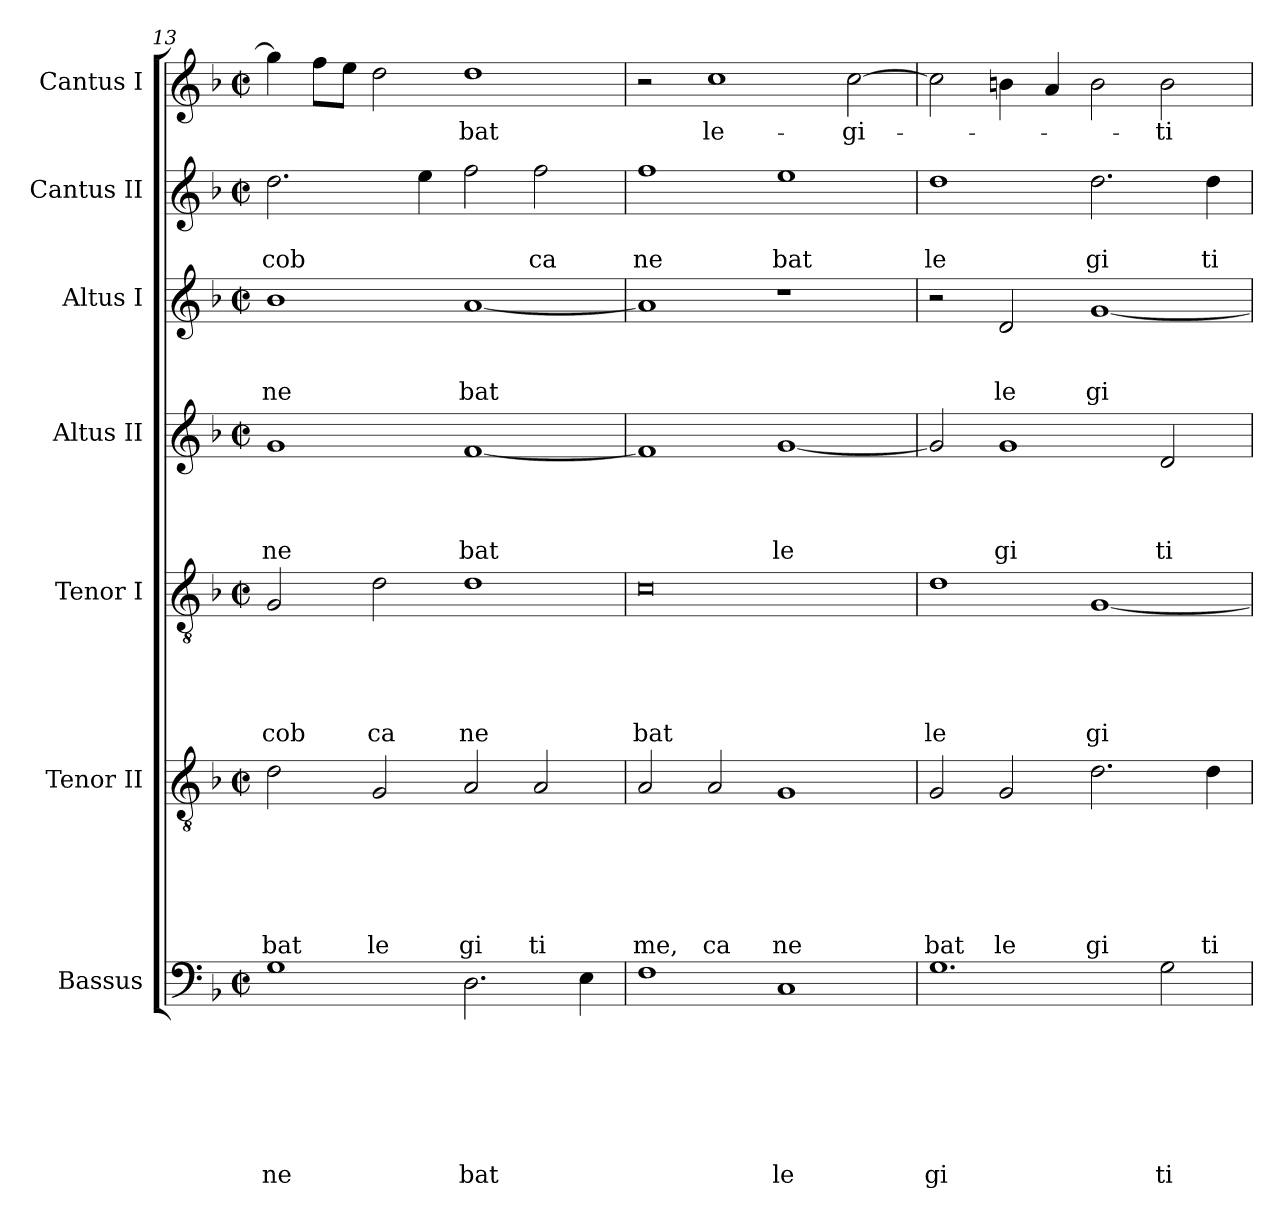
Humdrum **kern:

**kern	**text	**text	**text	**text	**text	**text	**text	**kern	**text	**text	**text	**text	**text	**text	**kern	**text	**text	**text	**text	**text	**kern	**text	**text	**text	**text	**kern	**text	**text	**text	**kern	**text	**text	**kern	**text
*part7	*part7	*part7	*part7	*part7	*part7	*part7	*part7	*part6	*part6	*part6	*part6	*part6	*part6	*part6	*part5	*part5	*part5	*part5	*part5	*part5	*part4	*part4	*part4	*part4	*part4	*part3	*part3	*part3	*part3	*part2	*part2	*part2	*part1	*part1
*staff7	*staff7	*staff7	*staff7	*staff7	*staff7	*staff7	*staff7	*staff6	*staff6	*staff6	*staff6	*staff6	*staff6	*staff6	*staff5	*staff5	*staff5	*staff5	*staff5	*staff5	*staff4	*staff4	*staff4	*staff4	*staff4	*staff3	*staff3	*staff3	*staff3	*staff2	*staff2	*staff2	*staff1	*staff1
*I"Bassus	*	*	*	*	*	*	*	*I"Tenor II	*	*	*	*	*	*	*I"Tenor I	*	*	*	*	*	*I"Altus II	*	*	*	*	*I"Altus I	*	*	*	*I"Cantus II	*	*	*I"Cantus I	*
*clefF4	*	*	*	*	*	*	*	*clefGv2	*	*	*	*	*	*	*clefGv2	*	*	*	*	*	*clefG2	*	*	*	*	*clefG2	*	*	*	*clefG2	*	*	*clefG2	*
*k[b-]	*	*	*	*	*	*	*	*k[b-]	*	*	*	*	*	*	*k[b-]	*	*	*	*	*	*k[b-]	*	*	*	*	*k[b-]	*	*	*	*k[b-]	*	*	*k[b-]	*
*F:	*	*	*	*	*	*	*	*F:	*	*	*	*	*	*	*F:	*	*	*	*	*	*F:	*	*	*	*	*F:	*	*	*	*F:	*	*	*F:	*
*M2/2	*	*	*	*	*	*	*	*M2/2	*	*	*	*	*	*	*M2/2	*	*	*	*	*	*M2/2	*	*	*	*	*M2/2	*	*	*	*M2/2	*	*	*M2/2	*
*met(c|)	*	*	*	*	*	*	*	*met(c|)	*	*	*	*	*	*	*met(c|)	*	*	*	*	*	*met(c|)	*	*	*	*	*met(c|)	*	*	*	*met(c|)	*	*	*met(c|)	*
=13	=13	=13	=13	=13	=13	=13	=13	=13	=13	=13	=13	=13	=13	=13	=13	=13	=13	=13	=13	=13	=13	=13	=13	=13	=13	=13	=13	=13	=13	=13	=13	=13	=13	=13
!	!	!	!	!	!	!	!LO:LY:b	!	!	!	!	!	!	!LO:LY:b	!	!	!	!	!	!LO:LY:b	!	!	!	!	!LO:LY:b	!	!	!	!LO:LY:b	!	!	!LO:LY:b	!	!
1G	.	.	.	.	.	.	ne	2d\	.	.	.	.	.	bat	2G/	.	.	.	.	cob	1g	.	.	.	ne	1b-	.	.	ne	2.dd\	.	cob	4gg\]	.
.	.	.	.	.	.	.	.	.	.	.	.	.	.	.	.	.	.	.	.	.	.	.	.	.	.	.	.	.	.	.	.	.	8ff\L	.
.	.	.	.	.	.	.	.	.	.	.	.	.	.	.	.	.	.	.	.	.	.	.	.	.	.	.	.	.	.	.	.	.	8ee\J	.
!	!	!	!	!	!	!	!	!	!	!	!	!	!	!LO:LY:b	!	!	!	!	!	!LO:LY:b	!	!	!	!	!	!	!	!	!	!	!	!	!	!
.	.	.	.	.	.	.	.	2G/	.	.	.	.	.	le	2d\	.	.	.	.	ca	.	.	.	.	.	.	.	.	.	.	.	.	2dd\	.
.	.	.	.	.	.	.	.	.	.	.	.	.	.	.	.	.	.	.	.	.	.	.	.	.	.	.	.	.	.	4ee\	.	.	.	.
!	!	!	!	!	!	!	!LO:LY:b	!	!	!	!	!	!	!LO:LY:b	!	!	!	!	!	!LO:LY:b	!	!	!	!	!LO:LY:b	!	!	!	!LO:LY:b	!	!	!	!	!LO:LY:b
2.D\	.	.	.	.	.	.	bat	2A/	.	.	.	.	.	gi	1d	.	.	.	.	ne	[<1f	.	.	.	bat	[<1a	.	.	bat	2ff\	.	.	1dd	-bat
!	!	!	!	!	!	!	!	!	!	!	!	!	!	!LO:LY:b	!	!	!	!	!	!	!	!	!	!	!	!	!	!	!	!	!	!LO:LY:b	!	!
.	.	.	.	.	.	.	.	2A/	.	.	.	.	.	ti	.	.	.	.	.	.	.	.	.	.	.	.	.	.	.	2ff\	.	ca	.	.
4E\	.	.	.	.	.	.	.	.	.	.	.	.	.	.	.	.	.	.	.	.	.	.	.	.	.	.	.	.	.	.	.	.	.	.
=14	=14	=14	=14	=14	=14	=14	=14	=14	=14	=14	=14	=14	=14	=14	=14	=14	=14	=14	=14	=14	=14	=14	=14	=14	=14	=14	=14	=14	=14	=14	=14	=14	=14	=14
!	!	!	!	!	!	!	!	!	!	!	!	!	!	!LO:LY:b	!	!	!	!	!	!LO:LY:b	!	!	!	!	!	!	!	!	!	!	!	!LO:LY:b	!	!
1F	.	.	.	.	.	.	.	2A/	.	.	.	.	.	me,	0c	.	.	.	.	bat	1f]	.	.	.	.	1a]	.	.	.	1ff	.	ne	2r	.
!	!	!	!	!	!	!	!	!	!	!	!	!	!	!LO:LY:b	!	!	!	!	!	!	!	!	!	!	!	!	!	!	!	!	!	!	!	!LO:LY:b
.	.	.	.	.	.	.	.	2A/	.	.	.	.	.	ca	.	.	.	.	.	.	.	.	.	.	.	.	.	.	.	.	.	.	1cc	le-
!	!	!	!	!	!	!	!LO:LY:b	!	!	!	!	!	!	!LO:LY:b	!	!	!	!	!	!	!	!	!	!	!LO:LY:b	!	!	!	!	!	!	!LO:LY:b	!	!
1C	.	.	.	.	.	.	le	1G	.	.	.	.	.	ne	.	.	.	.	.	.	[<1g	.	.	.	le	1r	.	.	.	1ee	.	bat	.	.
!	!	!	!	!	!	!	!	!	!	!	!	!	!	!	!	!	!	!	!	!	!	!	!	!	!	!	!	!	!	!	!	!	!	!LO:LY:b
.	.	.	.	.	.	.	.	.	.	.	.	.	.	.	.	.	.	.	.	.	.	.	.	.	.	.	.	.	.	.	.	.	[>2cc\	-gi-
=15	=15	=15	=15	=15	=15	=15	=15	=15	=15	=15	=15	=15	=15	=15	=15	=15	=15	=15	=15	=15	=15	=15	=15	=15	=15	=15	=15	=15	=15	=15	=15	=15	=15	=15
!	!	!	!	!	!	!	!LO:LY:b	!	!	!	!	!	!	!LO:LY:b	!	!	!	!	!	!LO:LY:b	!	!	!	!	!	!	!	!	!	!	!	!LO:LY:b	!	!
1.G	.	.	.	.	.	.	gi	2G/	.	.	.	.	.	bat	1d	.	.	.	.	le	2g/]	.	.	.	.	2r	.	.	.	1dd	.	le	2cc\]	.
!	!	!	!	!	!	!	!	!	!	!	!	!	!	!LO:LY:b	!	!	!	!	!	!	!	!	!	!	!LO:LY:b	!	!	!	!LO:LY:b	!	!	!	!	!
.	.	.	.	.	.	.	.	2G/	.	.	.	.	.	le	.	.	.	.	.	.	1g	.	.	.	gi	2d/	.	.	le	.	.	.	4bn\	.
.	.	.	.	.	.	.	.	.	.	.	.	.	.	.	.	.	.	.	.	.	.	.	.	.	.	.	.	.	.	.	.	.	4a/	.
!	!	!	!	!	!	!	!	!	!	!	!	!	!	!LO:LY:b	!	!	!	!	!	!LO:LY:b	!	!	!	!	!	!	!	!	!LO:LY:b	!	!	!LO:LY:b	!	!
.	.	.	.	.	.	.	.	2.d\	.	.	.	.	.	gi	[<1G	.	.	.	.	gi	.	.	.	.	.	[<1g	.	.	gi	2.dd\	.	gi	2b\	.
!	!	!	!	!	!	!	!LO:LY:b	!	!	!	!	!	!	!	!	!	!	!	!	!	!	!	!	!	!LO:LY:b	!	!	!	!	!	!	!	!	!LO:LY:b
2G\	.	.	.	.	.	.	ti	.	.	.	.	.	.	.	.	.	.	.	.	.	2d/	.	.	.	ti	.	.	.	.	.	.	.	2b\	-ti-
!	!	!	!	!	!	!	!	!	!	!	!	!	!	!LO:LY:b	!	!	!	!	!	!	!	!	!	!	!	!	!	!	!	!	!	!LO:LY:b	!	!
.	.	.	.	.	.	.	.	4d\	.	.	.	.	.	ti	.	.	.	.	.	.	.	.	.	.	.	.	.	.	.	4dd\	.	ti	.	.
=	=	=	=	=	=	=	=	=	=	=	=	=	=	=	=	=	=	=	=	=	=	=	=	=	=	=	=	=	=	=	=	=	=	=
*-	*-	*-	*-	*-	*-	*-	*-	*-	*-	*-	*-	*-	*-	*-	*-	*-	*-	*-	*-	*-	*-	*-	*-	*-	*-	*-	*-	*-	*-	*-	*-	*-	*-	*-
